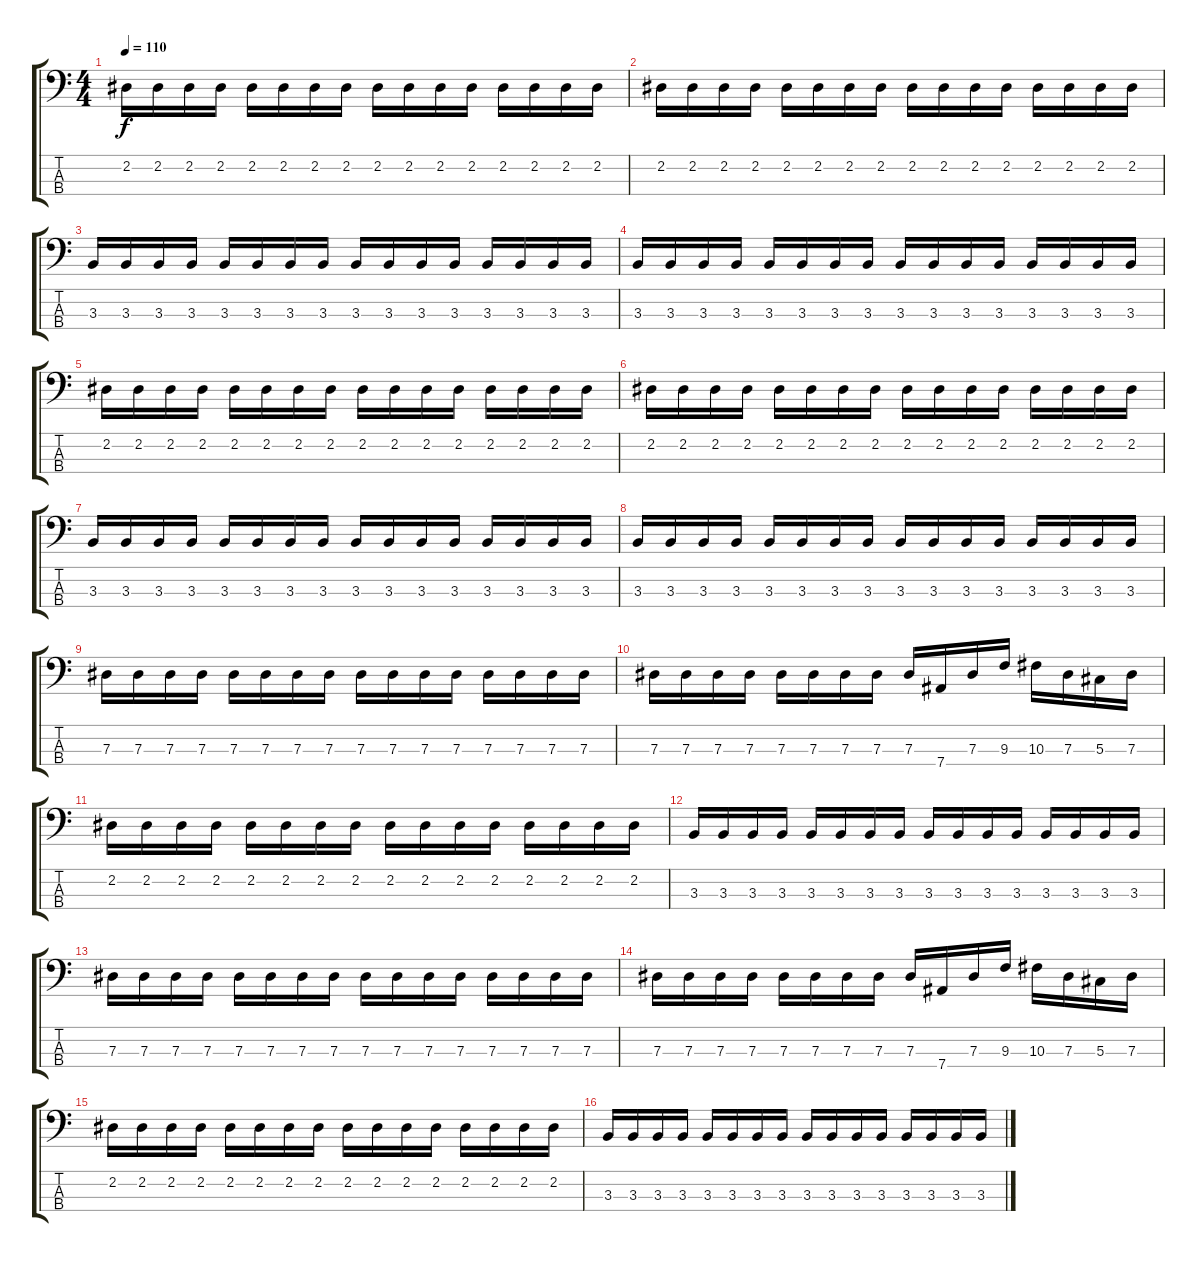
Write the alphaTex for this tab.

\track "" {instrument electricbasspick}
\staff {score tabs}
\tuning (Gb2 Db2 Ab1 Eb1) {hide}
\ts (4 4)
\tempo 110
\clef f4
\ks c
2.2.16{dy f instrument electricbasspick} 2.2.16 2.2.16 2.2.16 2.2.16 2.2.16 2.2.16 2.2.16 2.2.16 2.2.16 2.2.16 2.2.16 2.2.16 2.2.16 2.2.16 2.2.16 |
2.2.16 2.2.16 2.2.16 2.2.16 2.2.16 2.2.16 2.2.16 2.2.16 2.2.16 2.2.16 2.2.16 2.2.16 2.2.16 2.2.16 2.2.16 2.2.16 |
3.3.16 3.3.16 3.3.16 3.3.16 3.3.16 3.3.16 3.3.16 3.3.16 3.3.16 3.3.16 3.3.16 3.3.16 3.3.16 3.3.16 3.3.16 3.3.16 |
3.3.16 3.3.16 3.3.16 3.3.16 3.3.16 3.3.16 3.3.16 3.3.16 3.3.16 3.3.16 3.3.16 3.3.16 3.3.16 3.3.16 3.3.16 3.3.16 |
2.2.16 2.2.16 2.2.16 2.2.16 2.2.16 2.2.16 2.2.16 2.2.16 2.2.16 2.2.16 2.2.16 2.2.16 2.2.16 2.2.16 2.2.16 2.2.16 |
2.2.16 2.2.16 2.2.16 2.2.16 2.2.16 2.2.16 2.2.16 2.2.16 2.2.16 2.2.16 2.2.16 2.2.16 2.2.16 2.2.16 2.2.16 2.2.16 |
3.3.16 3.3.16 3.3.16 3.3.16 3.3.16 3.3.16 3.3.16 3.3.16 3.3.16 3.3.16 3.3.16 3.3.16 3.3.16 3.3.16 3.3.16 3.3.16 |
3.3.16 3.3.16 3.3.16 3.3.16 3.3.16 3.3.16 3.3.16 3.3.16 3.3.16 3.3.16 3.3.16 3.3.16 3.3.16 3.3.16 3.3.16 3.3.16 |
7.3.16 7.3.16 7.3.16 7.3.16 7.3.16 7.3.16 7.3.16 7.3.16 7.3.16 7.3.16 7.3.16 7.3.16 7.3.16 7.3.16 7.3.16 7.3.16 |
7.3.16 7.3.16 7.3.16 7.3.16 7.3.16 7.3.16 7.3.16 7.3.16 7.3.16 7.4.16 7.3.16 9.3.16 10.3.16 7.3.16 5.3.16 7.3.16 |
2.2.16 2.2.16 2.2.16 2.2.16 2.2.16 2.2.16 2.2.16 2.2.16 2.2.16 2.2.16 2.2.16 2.2.16 2.2.16 2.2.16 2.2.16 2.2.16 |
3.3.16 3.3.16 3.3.16 3.3.16 3.3.16 3.3.16 3.3.16 3.3.16 3.3.16 3.3.16 3.3.16 3.3.16 3.3.16 3.3.16 3.3.16 3.3.16 |
7.3.16 7.3.16 7.3.16 7.3.16 7.3.16 7.3.16 7.3.16 7.3.16 7.3.16 7.3.16 7.3.16 7.3.16 7.3.16 7.3.16 7.3.16 7.3.16 |
7.3.16 7.3.16 7.3.16 7.3.16 7.3.16 7.3.16 7.3.16 7.3.16 7.3.16 7.4.16 7.3.16 9.3.16 10.3.16 7.3.16 5.3.16 7.3.16 |
2.2.16 2.2.16 2.2.16 2.2.16 2.2.16 2.2.16 2.2.16 2.2.16 2.2.16 2.2.16 2.2.16 2.2.16 2.2.16 2.2.16 2.2.16 2.2.16 |
3.3.16 3.3.16 3.3.16 3.3.16 3.3.16 3.3.16 3.3.16 3.3.16 3.3.16 3.3.16 3.3.16 3.3.16 3.3.16 3.3.16 3.3.16 3.3.16
